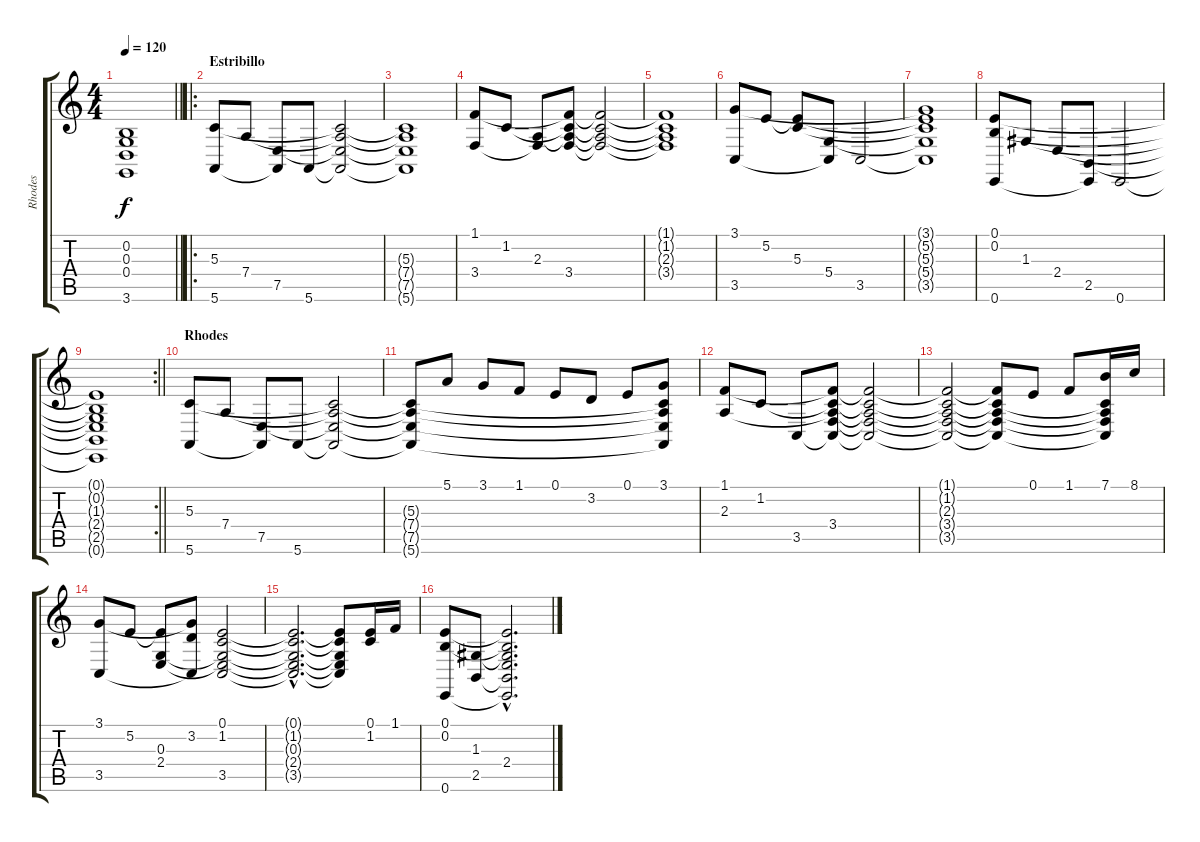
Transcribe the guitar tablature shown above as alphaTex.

\track ("Rhodes" "Rhodes") {instrument electricpiano1}
\staff {score tabs}
\tuning (E4 B3 G3 D3 A2 E2) {hide}
\ts (4 4)
\tempo 120
\clef g2
\barLineRight lightlight
\ks c
(0.2 0.3 0.4 3.6).1{dy f} |
\ro
\section ("" "Estribillo")
(5.3 5.6).8 7.4.8 (7.5 5.6{t}).8 5.6.8 (5.3{t} 7.4{t} 7.5{t} 5.6{t}).2 |
(5.3{t} 7.4{t} 7.5{t} 5.6{t}).1 |
(1.1 3.4).8 1.2.8 (2.3 3.4{t}).8 (1.1{t} 1.2{t} 2.3{t} 3.4).8 (1.1{t} 1.2{t} 2.3{t} 3.4{t}).2 |
(1.1{t} 1.2{t} 2.3{t} 3.4{t}).1 |
(3.1 3.5).8 5.2.8 (5.2{t} 5.3).8 (5.4 3.5{t}).8 3.5.2 |
(3.1{t} 5.2{t} 5.3{t} 5.4{t} 3.5{t}).1 |
(0.1 0.2 0.6).8 1.3.8 2.4.8 (2.5 0.6{t}).8 0.6.2 |
\rc 2
\barLineRight lightlight
(0.1{t} 0.2{t} 1.3{t} 2.4{t} 2.5{t} 0.6{t}).1 |
\section ("" "Rhodes")
(5.3 5.6).8 7.4.8 (7.5 5.6{t}).8 5.6.8 (5.3{t} 7.4{t} 7.5{t} 5.6{t}).2 |
(5.3{t} 7.4{t} 7.5{t} 5.6{t}).8 5.1.8 3.1.8 1.1.8 0.1.8 3.2.8 0.1.8 (3.1 5.3{t} 7.4{t} 7.5{t} 5.6{t}).8 |
(1.1 2.3).8 1.2.8 3.5.8 (1.1{t} 1.2{t} 2.3{t} 3.4 3.5{t}).8 (1.1{t} 1.2{t} 2.3{t} 3.4{t} 3.5{t}).2 |
(1.1{t} 1.2{t} 2.3{t} 3.4{t} 3.5{t}).2 (1.1{t} 1.2{t} 2.3{t} 3.4{t} 3.5{t}).8 0.1.8 1.1.8 (7.1 1.2{t} 2.3{t} 3.4{t} 3.5{t}).16 8.1.16 |
(3.1 3.5).8 5.2.8 (5.2{t} 0.3 2.4).8 (3.1{t} 3.2 3.5{t}).8 (0.1 1.2 0.3{t} 2.4{t} 3.5).2 |
(0.1{hac t} 1.2{hac t} 0.3{hac t} 2.4{hac t} 3.5{hac t}).2{d} (0.1{t} 1.2{t} 0.3{t} 2.4{t} 3.5{t}).8 (0.1 1.2).16 1.1.16 |
(0.1 0.2 0.6).8 (1.3 2.5).8 (0.1{hac t} 0.2{hac t} 1.3{hac t} 2.4{hac} 2.5{hac t} 0.6{hac t}).2{d}
